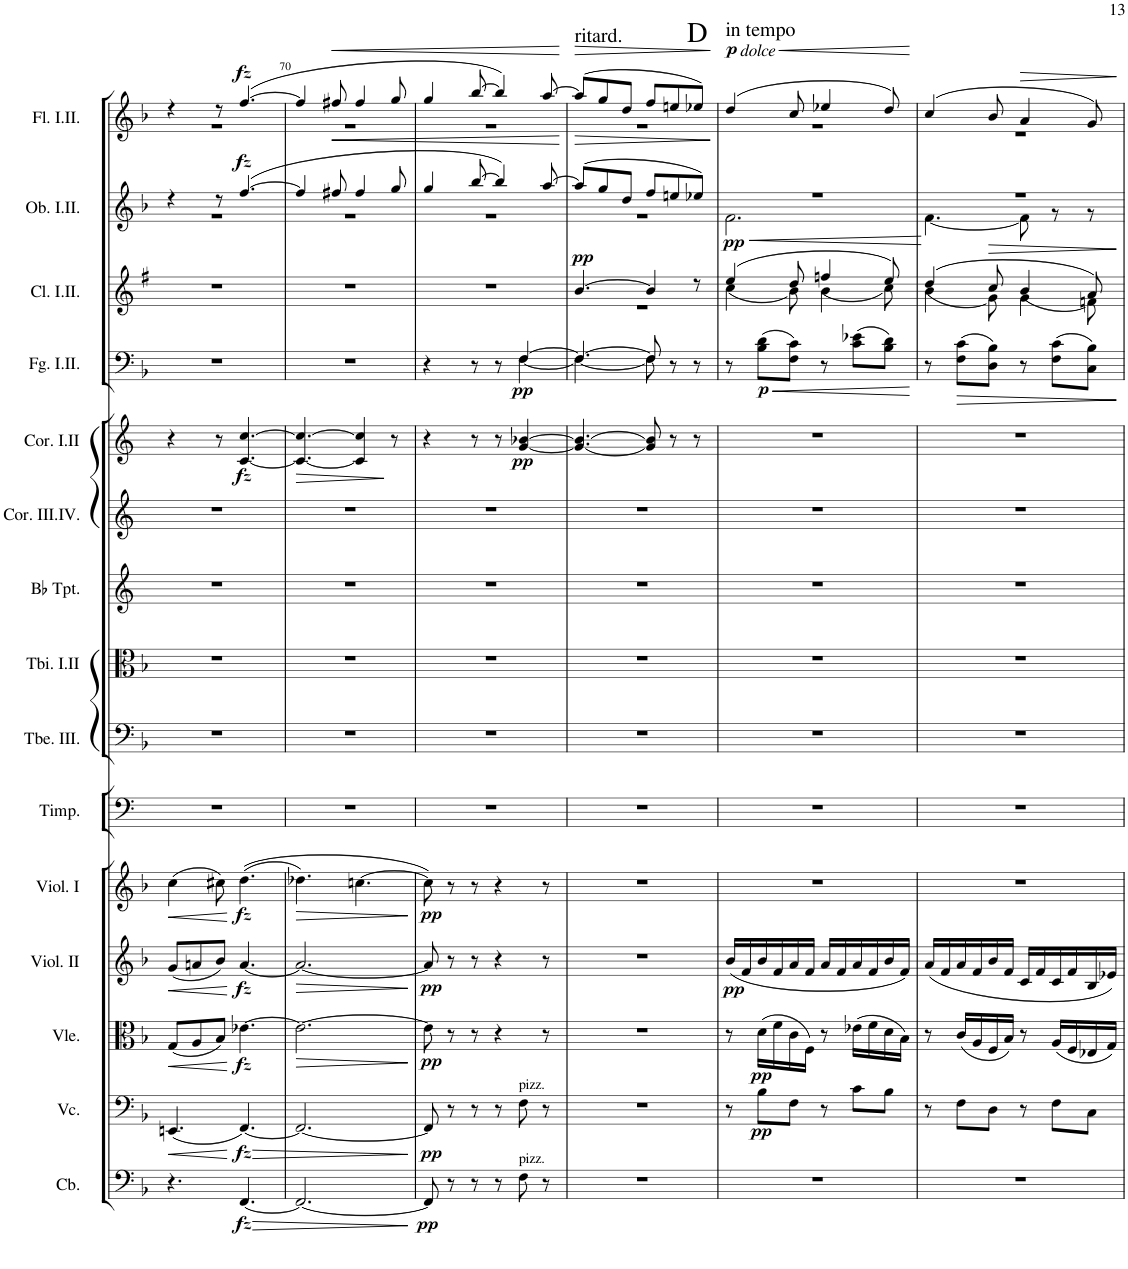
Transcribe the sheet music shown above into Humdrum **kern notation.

**kern	**dynam	**kern	**dynam	**kern	**dynam	**kern	**dynam	**kern	**dynam	**kern	**kern	**kern	**kern	**kern	**kern	**dynam	**kern	**dynam	**kern	**dynam	**kern	**dynam	**kern	**dynam
*part15	*part15	*part14	*part14	*part13	*part13	*part12	*part12	*part11	*part11	*part10	*part9	*part8	*part7	*part6	*part5	*part5	*part4	*part4	*part3	*part3	*part2	*part2	*part1	*part1
*staff15	*staff15	*staff14	*staff14	*staff13	*staff13	*staff12	*staff12	*staff11	*staff11	*staff10	*staff9	*staff8	*staff7	*staff6	*staff5	*staff5	*staff4	*staff4	*staff3	*staff3	*staff2	*staff2	*staff1	*staff1
*I"Contrabassi	*	*I"Violoncelli	*	*I"Viole	*	*I"Violini II	*	*I"Violini I	*	*I"Timpani D, A	*I"Trombone III.	*I"Tromboni I.II.	*I"Trombe I.II. in D	*I"Corni in D III.IV.	*I"Corni in F I.II.	*	*I"Fagotti I.II.	*	*I"Clarinetti in B I.II.	*	*I"Oboi I.II.	*	*I"Flauti I.II.	*
*I'Cb.	*	*I'Vc.	*	*I'Vle.	*	*I'Viol. II	*	*I'Viol. I	*	*I'Timp.	*I'Tbe. III.	*I'Tbi. I.II	*I'Tbe. I.II.	*I'Cor. III.IV.	*I'Cor. I.II	*	*I'Fg. I.II.	*	*I'Cl. I.II.	*	*I'Ob. I.II.	*	*I'Fl. I.II.	*
!!LO:PB:g=z
*clefF4	*	*clefF4	*	*clefC3	*	*clefG2	*	*clefG2	*	*clefF4	*clefF4	*clefC3	*clefG2	*clefG2	*clefG2	*	*clefF4	*	*clefG2	*	*clefG2	*	*clefG2	*
*Trd7c12	*	*	*	*	*	*	*	*	*	*	*	*	*Trd1c2	*Trd6c10	*Trd4c7	*	*	*	*Trd1c2	*	*	*	*	*
*k[b-]	*	*k[b-]	*	*k[b-]	*	*k[b-]	*	*k[b-]	*	*k[]	*k[b-]	*k[b-]	*k[]	*k[]	*k[]	*	*k[b-]	*	*k[f#]	*	*k[b-]	*	*k[b-]	*
*M6/8	*	*M6/8	*	*M6/8	*	*M6/8	*	*M6/8	*	*M6/8	*M6/8	*M6/8	*M6/8	*M6/8	*M6/8	*	*M6/8	*	*M6/8	*	*M6/8	*	*M6/8	*
=69	=69	=69	=69	=69	=69	=69	=69	=69	=69	=69	=69	=69	=69	=69	=69	=69	=69	=69	=69	=69	=69	=69	=69	=69
!	!	!	!LO:HP:b	!	!LO:HP:b	!	!LO:HP:b	!	!LO:HP:b	!	!	!	!	!	!	!	!	!	!	!	!	!	!	!
*	*	*	*	*	*	*	*	*	*	*	*	*	*	*	*	*	*	*	*	*	*^	*	*^	*
4.r	.	(4.EEn/	<	(8G/L	<	(8g/L	<	(4cc\	<	2.r	2.r	2.r	2.r	2.r	4r	.	2.r	.	2.r	.	4r	2.r	.	4r	2.r	.
.	.	.	.	8A/	.	8an/	.	.	.	.	.	.	.	.	.	.	.	.	.	.	.	.	.	.	.	.
.	.	.	.	8B-/J)	.	8b-/J)	.	8cc#X\)	.	.	.	.	.	.	8r	.	.	.	.	.	8r	.	.	8r	.	.
!	!LO:DY:b	!	!LO:DY:b	!	!LO:DY:b	!	!LO:DY:b	!	!LO:DY:b	!	!	!	!	!	!	!LO:DY:b	!	!	!	!	!	!	!LO:DY:a	!	!	!LO:DY:a
[4.FF/	fz	[4.FF/)	fz	[4.e-X\	fz	[4.a/	fz	((4.dd\	fz	.	.	.	.	.	[4.c/ [4.cc/	fz	.	.	.	.	([4.ff/	.	fz	([4.ff/	.	fz
=70	=70	=70	=70	=70	=70	=70	=70	=70	=70	=70	=70	=70	=70	=70	=70	=70	=70	=70	=70	=70	=70	=70	=70	=70	=70	=70
2.FF/_	.	2.FF/_	.	2.e-\_	.	2.a/_	.	4.dd-X\)	.	2.r	2.r	2.r	2.r	2.r	4.c/_ 4.cc/_	.	2.r	.	2.r	.	4ff/]	2.r	.	4ff/]	2.r	.
!	!	!	!	!	!	!	!	!	!	!	!	!	!	!	!	!	!	!	!	!	!	!	!LO:HP:b	!	!	!LO:HP:b
.	.	.	.	.	.	.	.	.	.	.	.	.	.	.	.	.	.	.	.	.	8ff#X/	.	<	8ff#X/	.	<
.	.	.	.	.	.	.	.	[4.ccn\	.	.	.	.	.	.	4c/] 4cc/]	.	.	.	.	.	4ff#/	.	.	4ff#/	.	.
.	.	.	.	.	.	.	.	.	.	.	.	.	.	.	8r	.	.	.	.	.	8gg/	.	.	8gg/	.	.
*	*	*	*	*	*	*	*	*	*	*	*	*	*	*	*	*	*	*	*	*	*v	*v	*	*	*	*
*	*	*	*	*	*	*	*	*	*	*	*	*	*	*	*	*	*	*	*	*	*	*	*v	*v	*
.	.	.	[	.	[	.	[	.	[	.	.	.	.	.	.	.	.	.	.	.	.	.	.	.
=71	=71	=71	=71	=71	=71	=71	=71	=71	=71	=71	=71	=71	=71	=71	=71	=71	=71	=71	=71	=71	=71	=71	=71	=71
*	*	*	*	*	*	*	*	*	*	*	*	*	*	*	*	*	*^	*	*	*	*^	*	*^	*
!	!LO:DY:b	!	!LO:DY:b	!	!LO:DY:b	!	!LO:DY:b	!	!LO:DY:b	!	!	!	!	!	!	!	!	!	!	!	!	!	!	!	!	!	!
8FF/]	pp	8FF/]	pp	8e-\]	pp	8a/]	pp	8cc\])	pp	2.r	2.r	2.r	2.r	2.r	4r	.	4r	4ryy	.	2.r	.	4gg/	2.r	.	4gg/	2.r	.
8r	.	8r	.	8r	.	8r	.	8r	.	.	.	.	.	.	.	.	.	.	.	.	.	.	.	.	.	.	.
8r	.	8r	.	8r	.	8r	.	8r	.	.	.	.	.	.	8r	.	8r	8ryy	.	.	.	[8bb-/	.	.	[8bb-/	.	.
8r	.	8r	.	4r	.	4r	.	4r	.	.	.	.	.	.	8r	.	8r	8ryy	.	.	.	4bb-/])	.	.	4bb-/])	.	.
!	!	!LO:TX:a:t=pizz.	!	!	!	!	!	!	!	!	!	!	!	!	!	!	!	!	!	!	!	!	!	!	!	!	!
!LO:TX:a:t=pizz.	!	!	!	!	!	!	!	!	!	!	!	!	!	!	!	!	!	!	!	!	!	!	!	!	!	!	!
!	!	!	!	!	!	!	!	!	!	!	!	!	!	!	!	!LO:DY:b	!	!	!LO:DY:b	!	!	!	!	!	!	!	!
8F\	.	8F\	.	.	.	.	.	.	.	.	.	.	.	.	[4g/ [4b-X/	pp	[4F/	[4F\	pp	.	.	.	.	.	.	.	.
8r	.	8r	.	8r	.	8r	.	8r	.	.	.	.	.	.	.	.	.	.	.	.	.	[8aa/	.	.	[8aa/	.	.
*	*	*	*	*	*	*	*	*	*	*	*	*	*	*	*	*	*	*	*	*	*	*v	*v	*	*	*	*
*	*	*	*	*	*	*	*	*	*	*	*	*	*	*	*	*	*v	*v	*	*	*	*	*	*v	*v	*
.	.	.	.	.	.	.	.	.	.	.	.	.	.	.	.	.	.	.	.	.	.	.	.	[
=72	=72	=72	=72	=72	=72	=72	=72	=72	=72	=72	=72	=72	=72	=72	=72	=72	=72	=72	=72	=72	=72	=72	=72	=72
*	*	*	*	*	*	*	*	*	*	*	*	*	*	*	*	*	*^	*	*^	*	*^	*	*	*
!	!	!	!	!	!	!	!	!	!	!	!	!	!	!	!	!	!	!	!	!	!	!	!	!	!	!LO:TX:a:t=ritard.	!
!	!	!	!	!	!	!	!	!	!	!	!	!	!	!	!	!	!	!	!	!	!	!LO:DY:a	!	!	!	!	!LO:HP:b
*	*	*	*	*	*	*	*	*	*	*	*	*	*	*	*	*	*	*	*	*	*	*	*	*	*	*^	*
2.r	.	2.r	.	2.r	.	2.r	.	2.r	.	2.r	2.r	2.r	2.r	2.r	4.g/_ 4.b-/_	.	4.F/_	4.F\_	.	[4.b/	2.r	pp	(8aa/L]	2.r	.	(8aa/L]	2.r	>
.	.	.	.	.	.	.	.	.	.	.	.	.	.	.	.	.	.	.	.	.	.	.	8gg/	.	.	8gg/	.	.
.	.	.	.	.	.	.	.	.	.	.	.	.	.	.	.	.	.	.	.	.	.	.	8dd/J	.	.	8dd/J	.	.
.	.	.	.	.	.	.	.	.	.	.	.	.	.	.	8g/] 8b-/]	.	8F/]	8F\]	.	4b/]	.	.	8ff/L	.	.	8ff/L	.	.
.	.	.	.	.	.	.	.	.	.	.	.	.	.	.	8r	.	8r	8ryy	.	.	.	.	8een/	.	.	8een/	.	.
.	.	.	.	.	.	.	.	.	.	.	.	.	.	.	8r	.	8r	8ryy	.	8r	.	.	8ee-X/J)	.	.	8ee-X/J)	.	.
*	*	*	*	*	*	*	*	*	*	*	*	*	*	*	*	*	*v	*v	*	*	*	*	*v	*v	*	*v	*v	*
*	*	*	*	*	*	*	*	*	*	*	*	*	*	*	*	*	*	*	*v	*v	*	*	*	*	*
.	.	.	.	.	.	.	.	.	.	.	.	.	.	.	.	.	.	.	.	.	.	[	.	]
!!LO:REH:place=s1:a:enc=none:fs=20:t=D
=73	=73	=73	=73	=73	=73	=73	=73	=73	=73	=73	=73	=73	=73	=73	=73	=73	=73	=73	=73	=73	=73	=73	=73	=73
!	!	!	!	!	!	!	!	!	!	!	!	!	!	!	!	!	!	!	!	!	!	!	!LO:TX:a:t=in tempo	!
!	!	!	!	!	!	!	!	!	!	!	!	!	!	!	!	!	!	!	!	!	!	!	!LO:TX:a:i:t=dolce	!
!	!	!	!	!	!	!	!LO:DY:b	!	!	!	!	!	!	!	!	!	!	!	!	!LO:HP:b	!	!LO:DY:b	!	!LO:HP:b
*	*	*	*	*	*	*	*	*	*	*	*	*	*	*	*	*	*	*	*^	*	*^	*	*^	*
!	!	!	!	!	!	!	!	!	!	!	!	!	!	!	!	!	!	!	!	!	!	!	!	!	!	!	!LO:DY:n=1:a
2.r	.	8r	.	8r	.	(16b-/LL	pp	2.r	.	2.r	2.r	2.r	2.r	2.r	2.r	.	8r	.	(4ee/	(4cc\	<	2.r	2.f\	pp	(4dd/	2.r	< p
.	.	.	.	.	.	16f/	.	.	.	.	.	.	.	.	.	.	.	.	.	.	.	.	.	.	.	.	.
!	!	!	!LO:DY:b	!	!LO:DY:b	!	!	!	!	!	!	!	!	!	!	!	!	!LO:HP:b	!	!	!	!	!	!	!	!	!
!	!	!	!	!	!	!	!	!	!	!	!	!	!	!	!	!	!	!LO:DY:n=1:b	!	!	!	!	!	!	!	!	!
.	.	8B-\L	pp	(16d\LL	pp	16b-/	.	.	.	.	.	.	.	.	.	.	(8B-\ 8d\L	< p	.	.	.	.	.	.	.	.	.
.	.	.	.	16f\	.	16f/	.	.	.	.	.	.	.	.	.	.	.	.	.	.	.	.	.	.	.	.	.
.	.	8F\J	.	16c\	.	16a/	.	.	.	.	.	.	.	.	.	.	8F\ 8c\J)	.	8dd/	8b\)	.	.	.	.	8cc/	.	.
.	.	.	.	16F\JJ)	.	16f/JJ	.	.	.	.	.	.	.	.	.	.	.	.	.	.	.	.	.	.	.	.	.
.	.	8r	.	8r	.	16a/LL	.	.	.	.	.	.	.	.	.	.	8r	.	4ffn/	(4b\	.	.	.	.	4ee-X/	.	.
.	.	.	.	.	.	16f/	.	.	.	.	.	.	.	.	.	.	.	.	.	.	.	.	.	.	.	.	.
.	.	8c\L	.	(16e-X\LL	.	16a/	.	.	.	.	.	.	.	.	.	.	(8c\ 8e-X\L	.	.	.	.	.	.	.	.	.	.
.	.	.	.	16f\	.	16f/	.	.	.	.	.	.	.	.	.	.	.	.	.	.	.	.	.	.	.	.	.
.	.	8B-\J	.	16d\	.	16b-/	.	.	.	.	.	.	.	.	.	.	8B-\ 8d\J)	.	8ee/)	8cc\)	.	.	.	.	8dd/)	.	.
.	.	.	.	16B-\JJ)	.	16f/JJ)	.	.	.	.	.	.	.	.	.	.	.	.	.	.	.	.	.	.	.	.	.
*	*	*	*	*	*	*	*	*	*	*	*	*	*	*	*	*	*	*	*v	*v	*	*	*	*	*v	*v	*
*	*	*	*	*	*	*	*	*	*	*	*	*	*	*	*	*	*	*	*	*	*v	*v	*	*	*
.	.	.	.	.	.	.	.	.	.	.	.	.	.	.	.	.	.	.	.	.	.	.	.	[
=74	=74	=74	=74	=74	=74	=74	=74	=74	=74	=74	=74	=74	=74	=74	=74	=74	=74	=74	=74	=74	=74	=74	=74	=74
*	*	*	*	*	*	*	*	*	*	*	*	*	*	*	*	*	*	*	*^	*	*^	*	*^	*
2.r	.	8r	.	8r	.	(16a/LL	.	2.r	.	2.r	2.r	2.r	2.r	2.r	2.r	.	8r	.	(4dd/	(4b\	.	2.r	[4.f\	.	(4cc/	2.r	.
.	.	.	.	.	.	16f/	.	.	.	.	.	.	.	.	.	.	.	.	.	.	.	.	.	.	.	.	.
.	.	8F\L	.	(16c/LL	.	16a/	.	.	.	.	.	.	.	.	.	.	(8F\ 8c\L	.	.	.	.	.	.	.	.	.	.
.	.	.	.	16A/	.	16f/	.	.	.	.	.	.	.	.	.	.	.	.	.	.	.	.	.	.	.	.	.
.	.	8D\J	.	16F/	.	16b-/	.	.	.	.	.	.	.	.	.	.	8D\ 8B-\J)	.	8cc/	8g\)	.	.	.	.	8b-/	.	.
.	.	.	.	16B-/JJ)	.	16f/JJ	.	.	.	.	.	.	.	.	.	.	.	.	.	.	.	.	.	.	.	.	.
!	!	!	!	!	!	!	!	!	!	!	!	!	!	!	!	!	!	!	!	!	!	!	!	!	!	!	!LO:HP:b
.	.	8r	.	8r	.	16c/LL	.	.	.	.	.	.	.	.	.	.	8r	.	4b/	(4g\	.	.	8f\]	.	4a/	.	>
.	.	.	.	.	.	16f/	.	.	.	.	.	.	.	.	.	.	.	.	.	.	.	.	.	.	.	.	.
.	.	8F\L	.	(16A/LL	.	16c/	.	.	.	.	.	.	.	.	.	.	(8F\ 8c\L	.	.	.	.	.	8r	.	.	.	.
.	.	.	.	16F/	.	16f/	.	.	.	.	.	.	.	.	.	.	.	.	.	.	.	.	.	.	.	.	.
.	.	8C\J	.	16E-X/	.	16B-/	.	.	.	.	.	.	.	.	.	.	8C\ 8B-\J)	.	8a/)	8fn\)	.	.	8r	.	8g/)	.	.
.	.	.	.	16G/JJ)	.	16e-X/JJ)	.	.	.	.	.	.	.	.	.	.	.	.	.	.	.	.	.	.	.	.	.
*	*	*	*	*	*	*	*	*	*	*	*	*	*	*	*	*	*	*	*v	*v	*	*	*	*	*v	*v	*
*	*	*	*	*	*	*	*	*	*	*	*	*	*	*	*	*	*	*	*	*	*v	*v	*	*	*
.	.	.	.	.	.	.	.	.	.	.	.	.	.	.	.	.	.	[	.	[	.	.	.	]
=	=	=	=	=	=	=	=	=	=	=	=	=	=	=	=	=	=	=	=	=	=	=	=	=
*-	*-	*-	*-	*-	*-	*-	*-	*-	*-	*-	*-	*-	*-	*-	*-	*-	*-	*-	*-	*-	*-	*-	*-	*-
